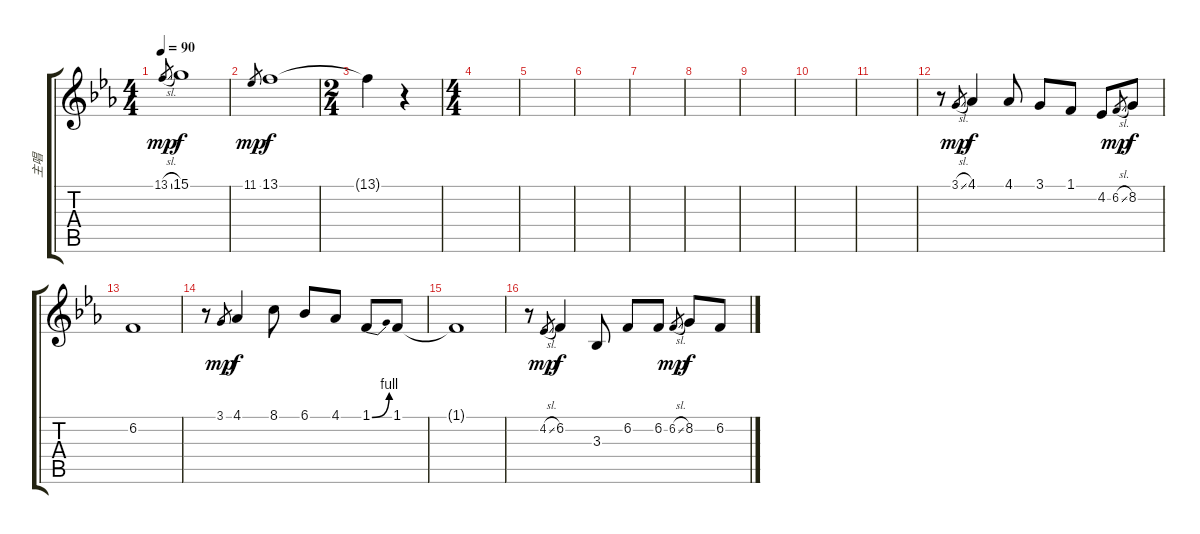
\track ("主唱" "主唱") {instrument recorder}
\staff {score tabs}
\tuning (E4 B3 G3 D3 A2 E2) {hide}
\ts (4 4)
\tempo 90
\clef g2
\ks eb
13.1{sl}.8{gr dy mp} 15.1.1{dy f} |
11.1.8{gr dy mp} 13.1.1{dy f} |
\ts (2 4)
13.1{t}.4 r.4 |
\ts (4 4)
|
|
|
|
|
|
|
|
r.8{volume 14 balance 3 instrument percussiveorgan} 3.1{sl}.8{gr dy mp} 4.1.4{dy f} 4.1.8 3.1.8 1.1.8 4.2.8 6.2{sl}.8{gr dy mp} 8.2.8{dy f} |
6.2.1 |
r.8 3.1.8{gr dy mp} 4.1.4{dy f} 8.1.8 6.1.8 4.1.8 1.1{be (bend 0 0 60 4)}.8 1.1.8 |
1.1{t}.1 |
r.8 4.2{sl}.8{gr dy mp} 6.2.4{dy f} 3.3.8 6.2.8 6.2.8 6.2{sl}.8{gr dy mp} 8.2.8{dy f} 6.2.8
